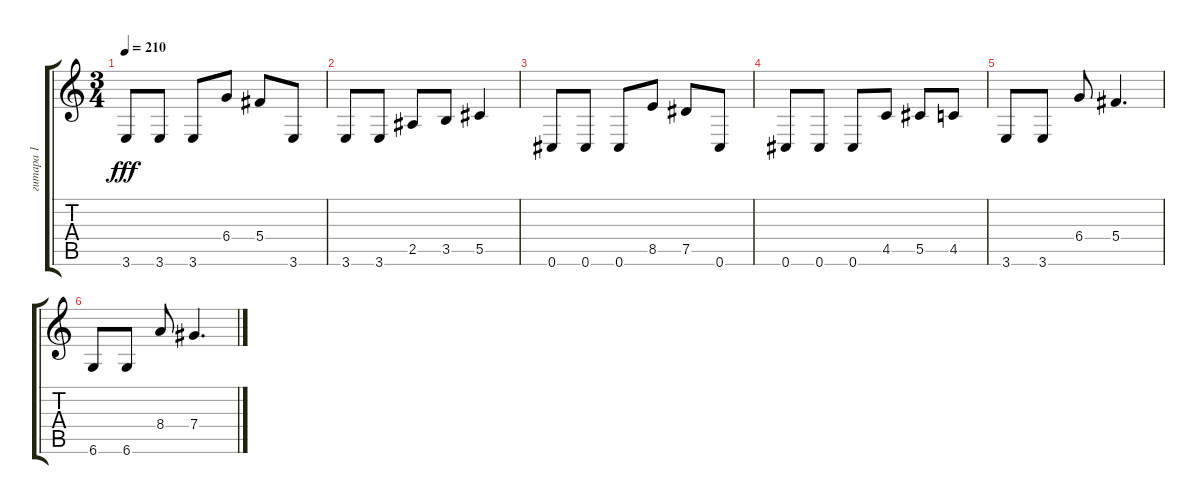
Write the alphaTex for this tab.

\track ("гитара 1" "гитара 1") {instrument distortionguitar}
\staff {score tabs}
\tuning (Eb4 Bb3 Gb3 Db3 Ab2 Db2) {hide}
\ts (3 4)
\tempo 210
\clef g2
\ks c
3.6.8{dy fff} 3.6.8 3.6.8 6.4.8 5.4.8 3.6.8 |
3.6.8 3.6.8 2.5.8 3.5.8 5.5.4 |
0.6.8 0.6.8 0.6.8 8.5.8 7.5.8 0.6.8 |
0.6.8 0.6.8 0.6.8 4.5.8 5.5.8 4.5.8 |
3.6.8 3.6.8 6.4.8 5.4.4{d} |
6.6.8 6.6.8 8.4.8 7.4.4{d}
